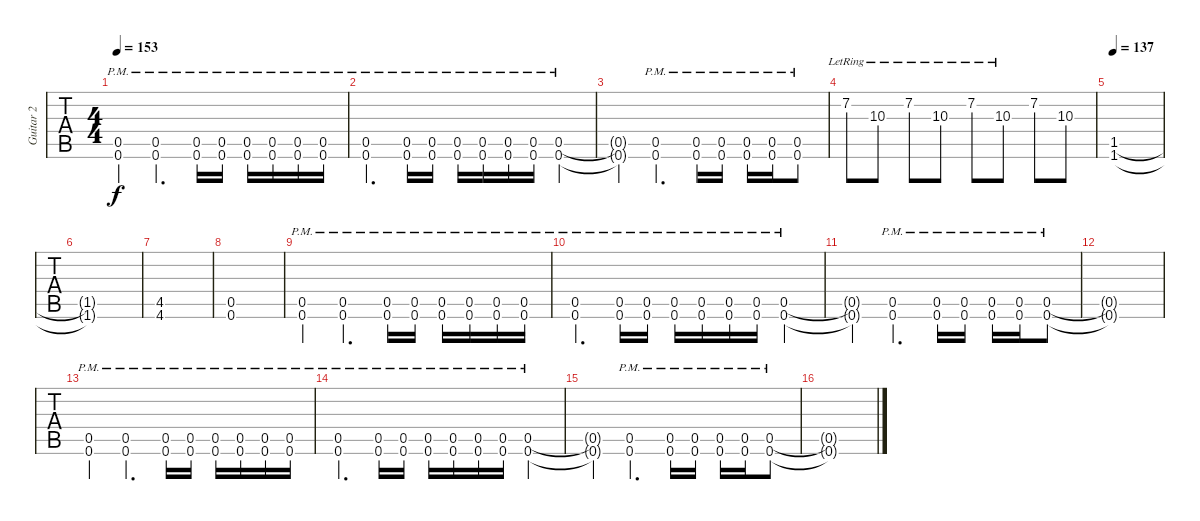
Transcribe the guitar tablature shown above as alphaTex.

\track ("Guitar 2" "Guitar 2") {instrument overdrivenguitar}
\staff {tabs}
\tuning (D4 A3 F3 C3 G2 C2) {hide}
\ts (4 4)
\tempo 153
\clef g2
\ks c
(0.5{pm} 0.6{pm}).4{dy f} (0.5{pm} 0.6{pm}).4{d} (0.5{pm} 0.6{pm}).16 (0.5{pm} 0.6{pm}).16 (0.5{pm} 0.6{pm}).16 (0.5{pm} 0.6{pm}).16 (0.5{pm} 0.6{pm}).16 (0.5{pm} 0.6).16 |
(0.5{pm} 0.6{pm}).4{d} (0.5{pm} 0.6{pm}).16 (0.5{pm} 0.6{pm}).16 (0.5{pm} 0.6{pm}).16 (0.5{pm} 0.6{pm}).16 (0.5{pm} 0.6{pm}).16 (0.5{pm} 0.6{pm}).16 (0.5{pm} 0.6{pm}).4 |
(0.5{t} 0.6{t}).4 (0.5{pm} 0.6{pm}).4{d} (0.5{pm} 0.6{pm}).16 (0.5{pm} 0.6{pm}).16 (0.5{pm} 0.6{pm}).16 (0.5{pm} 0.6{pm}).16 (0.5{pm} 0.6{pm}).8 |
7.2{lr}.8 10.3{lr}.8 7.2{lr}.8 10.3{lr}.8 7.2{lr}.8 10.3{lr}.8 7.2.8 10.3.8 |
\tempo 137
(1.5 1.6).1 |
(1.5{t} 1.6{t}).1 |
(4.5 4.6).1 |
(0.5 0.6).1 |
(0.5{pm} 0.6{pm}).4 (0.5{pm} 0.6{pm}).4{d} (0.5{pm} 0.6{pm}).16 (0.5{pm} 0.6{pm}).16 (0.5{pm} 0.6{pm}).16 (0.5{pm} 0.6{pm}).16 (0.5{pm} 0.6{pm}).16 (0.5{pm} 0.6).16 |
(0.5{pm} 0.6{pm}).4{d} (0.5{pm} 0.6{pm}).16 (0.5{pm} 0.6{pm}).16 (0.5{pm} 0.6{pm}).16 (0.5{pm} 0.6{pm}).16 (0.5{pm} 0.6{pm}).16 (0.5{pm} 0.6{pm}).16 (0.5{pm} 0.6{pm}).4 |
(0.5{t} 0.6{t}).4 (0.5{pm} 0.6{pm}).4{d} (0.5{pm} 0.6{pm}).16 (0.5{pm} 0.6{pm}).16 (0.5{pm} 0.6{pm}).16 (0.5{pm} 0.6{pm}).16 (0.5{pm} 0.6{pm}).8 |
(0.5{t} 0.6{t}).1 |
(0.5{pm} 0.6{pm}).4 (0.5{pm} 0.6{pm}).4{d} (0.5{pm} 0.6{pm}).16 (0.5{pm} 0.6{pm}).16 (0.5{pm} 0.6{pm}).16 (0.5{pm} 0.6{pm}).16 (0.5{pm} 0.6{pm}).16 (0.5{pm} 0.6).16 |
(0.5{pm} 0.6{pm}).4{d} (0.5{pm} 0.6{pm}).16 (0.5{pm} 0.6{pm}).16 (0.5{pm} 0.6{pm}).16 (0.5{pm} 0.6{pm}).16 (0.5{pm} 0.6{pm}).16 (0.5{pm} 0.6{pm}).16 (0.5{pm} 0.6{pm}).4 |
(0.5{t} 0.6{t}).4 (0.5{pm} 0.6{pm}).4{d} (0.5{pm} 0.6{pm}).16 (0.5{pm} 0.6{pm}).16 (0.5{pm} 0.6{pm}).16 (0.5{pm} 0.6{pm}).16 (0.5{pm} 0.6{pm}).8 |
(0.5{t} 0.6{t}).1
